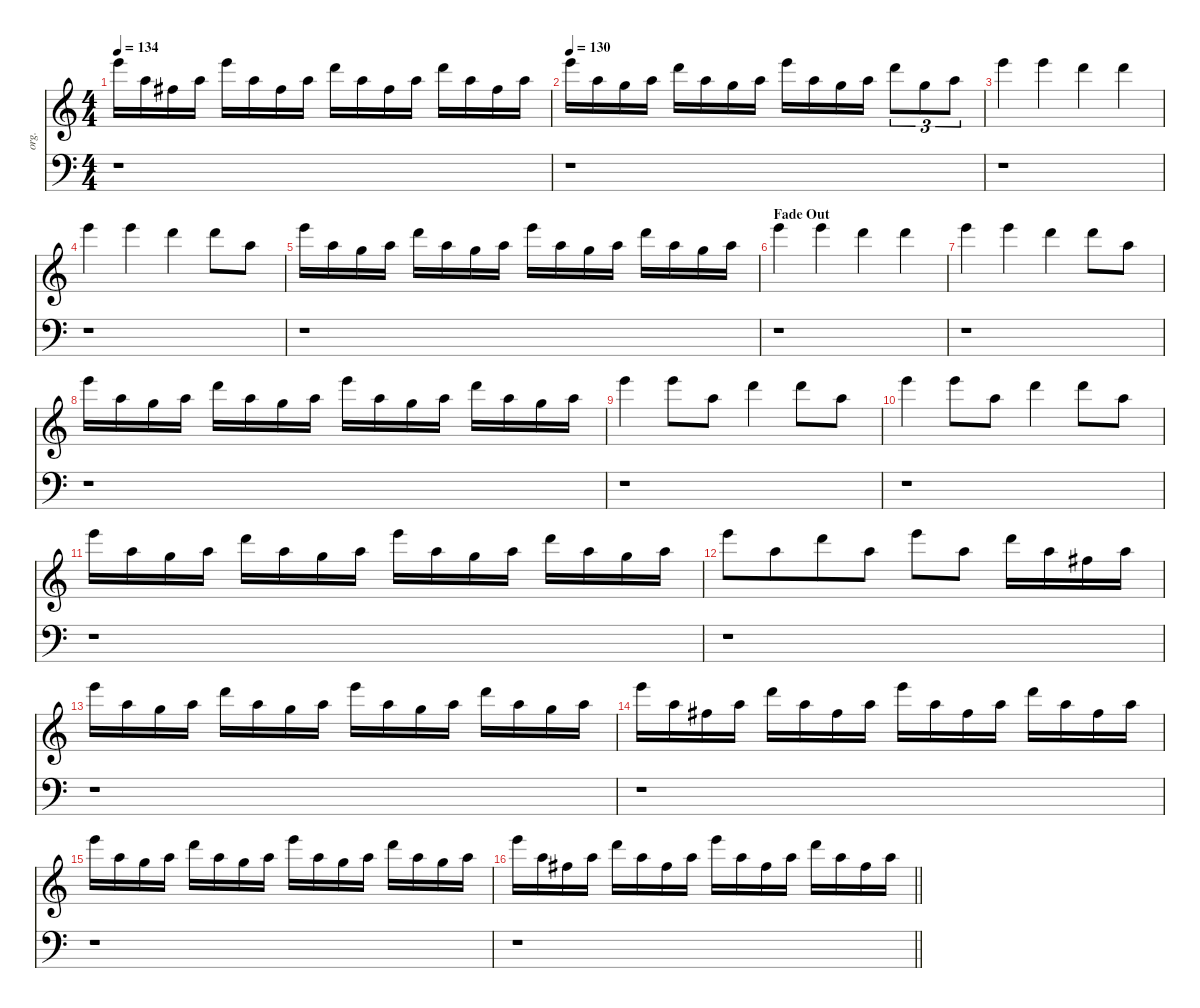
\defaultSystemsLayout 4
\hideDynamics
\bracketExtendMode nobrackets
\track ("Organ" "org.") {solo instrument churchorgan}
\staff {score}
\tuning (E4 B3 G3 D3 A2 E2)
\ts (4 4)
\tempo 134
\clef g2
\ks c
24.1.16{dy mf} 17.1.16 14.1{acc #}.16 17.1.16 24.1.16 17.1.16 14.1{acc #}.16 17.1.16 22.1.16 17.1.16 14.1{acc #}.16 17.1.16 22.1.16 17.1.16 14.1{acc #}.16 17.1.16 |
\tempo 130
24.1.16 17.1.16 15.1.16 17.1.16 22.1.16 17.1.16 15.1.16 17.1.16 24.1.16 17.1.16 15.1.16 17.1.16 22.1.8{tu (3 2)} 15.1.8{tu (3 2)} 17.1.8{tu (3 2)} |
24.1.4 24.1.4 22.1.4 22.1.4 |
24.1.4 24.1.4 22.1.4 22.1.8 17.1.8 |
24.1.16 17.1.16 15.1.16 17.1.16 22.1.16 17.1.16 15.1.16 17.1.16 24.1.16 17.1.16 15.1.16 17.1.16 22.1.16 17.1.16 15.1.16 17.1.16 |
\section ("" "Fade Out")
24.1.4 24.1.4 22.1.4 22.1.4 |
24.1.4 24.1.4 22.1.4 22.1.8 17.1.8 |
24.1.16 17.1.16 15.1.16 17.1.16 22.1.16 17.1.16 15.1.16 17.1.16 24.1.16 17.1.16 15.1.16 17.1.16 22.1.16 17.1.16 15.1.16 17.1.16 |
24.1.4 24.1.8 17.1.8 22.1.4 22.1.8 17.1.8 |
24.1.4 24.1.8 17.1.8 22.1.4 22.1.8 17.1.8 |
24.1.16 17.1.16 15.1.16 17.1.16 22.1.16 17.1.16 15.1.16 17.1.16 24.1.16 17.1.16 15.1.16 17.1.16 22.1.16 17.1.16 15.1.16 17.1.16 |
24.1.8 17.1.8{beam merge} 22.1.8 17.1.8 24.1.8 17.1.8 22.1.16 17.1.16 14.1{acc #}.16 17.1.16 |
24.1.16 17.1.16 15.1.16 17.1.16 22.1.16 17.1.16 15.1.16 17.1.16 24.1.16 17.1.16 15.1.16 17.1.16 22.1.16 17.1.16 15.1.16 17.1.16 |
24.1.16 17.1.16 14.1{acc #}.16 17.1.16 22.1.16 17.1.16 14.1{acc #}.16 17.1.16 24.1.16 17.1.16 14.1{acc #}.16 17.1.16 22.1.16 17.1.16 14.1{acc #}.16 17.1.16 |
24.1.16 17.1.16 15.1.16 17.1.16 22.1.16 17.1.16 15.1.16 17.1.16 24.1.16 17.1.16 15.1.16 17.1.16 22.1.16 17.1.16 15.1.16 17.1.16 |
\barLineRight lightlight
24.1.16 17.1.16 14.1{acc #}.16 17.1.16 22.1.16 17.1.16 14.1{acc #}.16 17.1.16 24.1.16 17.1.16 14.1{acc #}.16 17.1.16 22.1.16 17.1.16 14.1{acc #}.16 17.1.16
\staff {score}
\tuning (G2 D2 A1 E1 B0)
\clef f4
\ottava regular
\simile none
\ks c
r.1{dy mf} |
r.1 |
r.1 |
r.1 |
r.1 |
r.1 |
r.1 |
r.1 |
r.1 |
r.1 |
r.1 |
r.1 |
r.1 |
r.1 |
r.1 |
\barLineRight lightlight
r.1
